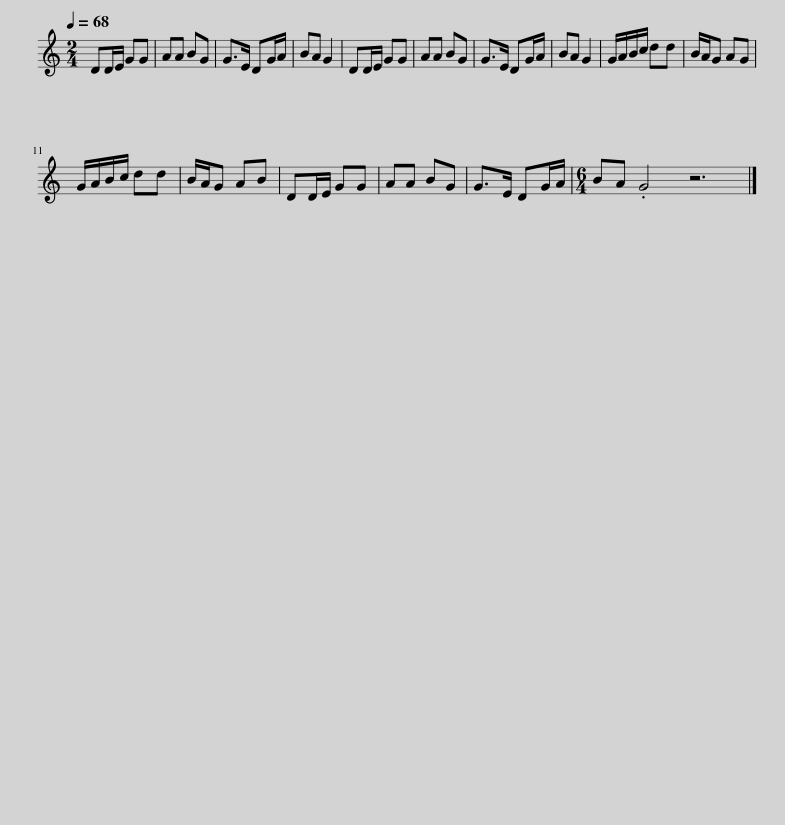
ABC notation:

X:1
L:1/8
Q:1/4=68
M:2/4
I:linebreak $
K:C
V:1 treble
V:1
 DD/E/ GG | AA BG | G>E DG/A/ | BA G2 | DD/E/ GG | %5
 AA BG | G>E DG/A/ | BA G2 | G/A/B/c/ dd | B/A/G AG |$ %10
 G/A/B/c/ dd | B/A/G AB | DD/E/ GG | AA BG | G>E DG/A/ | %15
[M:6/4] BA .G4 z6 |] %16
